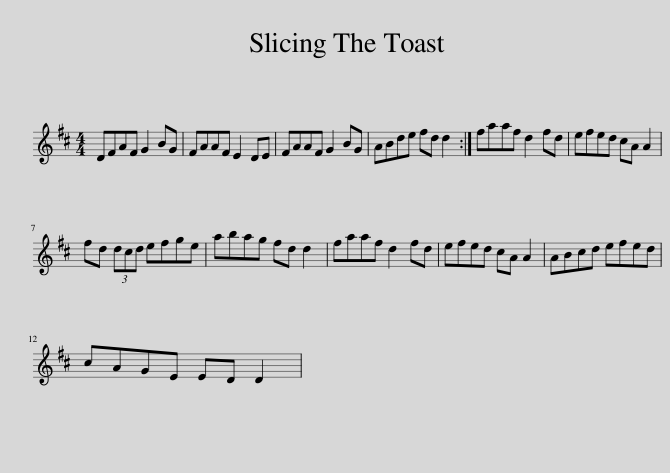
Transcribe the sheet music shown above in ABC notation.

X:1
L:1/8
M:4/4
I:linebreak $
K:D
V:1 treble
V:1
 DFAF G2 BG | FAAF E2 DE | FAAF G2 BG | ABde fd d2 :| faaf d2 fd | %5
 efed cA A2 |$ fd (3dcd efge | abag fd d2 | faaf d2 fd | efed cA A2 | %10
 ABcd efed |$ cAGE ED D2 | %12
